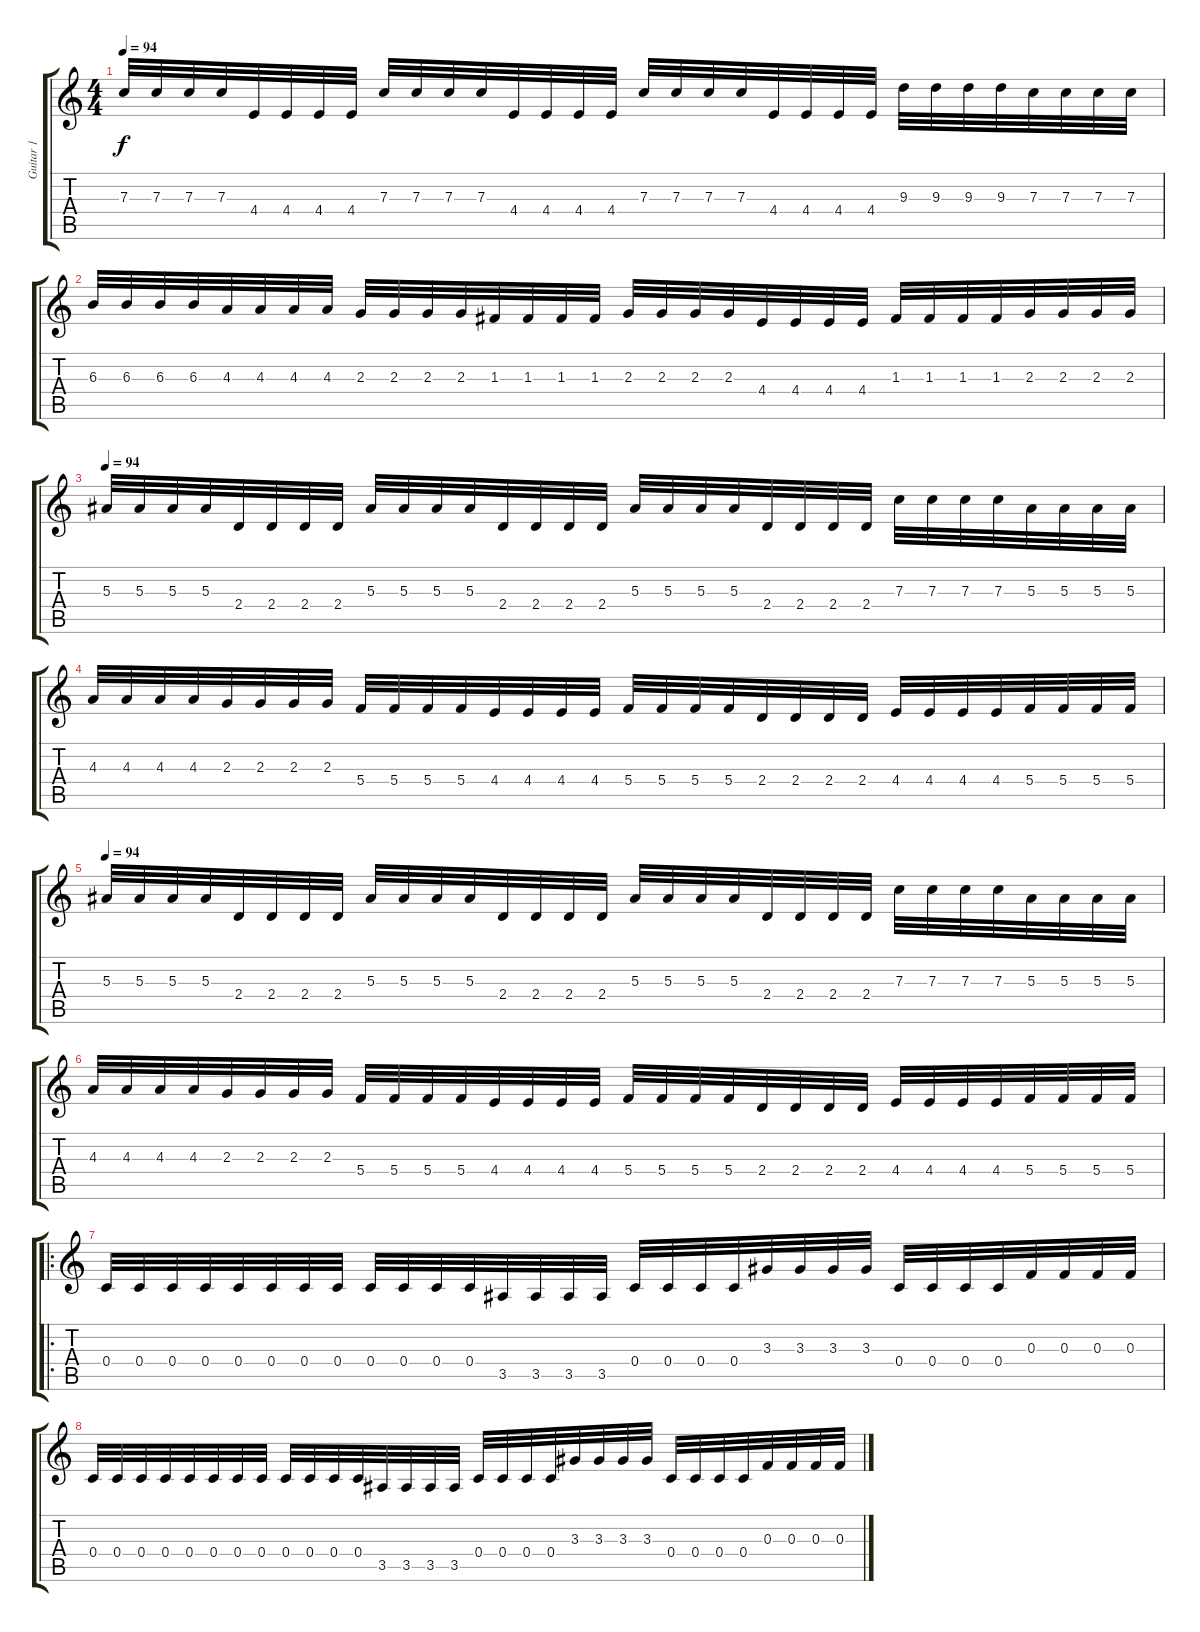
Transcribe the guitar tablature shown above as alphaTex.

\track ("Guitar 1" "Guitar 1") {instrument distortionguitar}
\staff {score tabs}
\tuning (D4 A3 F3 C3 G2 D2) {hide}
\ts (4 4)
\tempo 94
\clef g2
\ks c
7.3.32{dy f} 7.3.32 7.3.32 7.3.32 4.4.32 4.4.32 4.4.32 4.4.32 7.3.32 7.3.32 7.3.32 7.3.32 4.4.32 4.4.32 4.4.32 4.4.32 7.3.32 7.3.32 7.3.32 7.3.32 4.4.32 4.4.32 4.4.32 4.4.32 9.3.32 9.3.32 9.3.32 9.3.32 7.3.32 7.3.32 7.3.32 7.3.32 |
6.3.32 6.3.32 6.3.32 6.3.32 4.3.32 4.3.32 4.3.32 4.3.32 2.3.32 2.3.32 2.3.32 2.3.32 1.3.32 1.3.32 1.3.32 1.3.32 2.3.32 2.3.32 2.3.32 2.3.32 4.4.32 4.4.32 4.4.32 4.4.32 1.3.32 1.3.32 1.3.32 1.3.32 2.3.32 2.3.32 2.3.32 2.3.32 |
\tempo 94
5.3.32 5.3.32 5.3.32 5.3.32 2.4.32 2.4.32 2.4.32 2.4.32 5.3.32 5.3.32 5.3.32 5.3.32 2.4.32 2.4.32 2.4.32 2.4.32 5.3.32 5.3.32 5.3.32 5.3.32 2.4.32 2.4.32 2.4.32 2.4.32 7.3.32 7.3.32 7.3.32 7.3.32 5.3.32 5.3.32 5.3.32 5.3.32 |
4.3.32 4.3.32 4.3.32 4.3.32 2.3.32 2.3.32 2.3.32 2.3.32 5.4.32 5.4.32 5.4.32 5.4.32 4.4.32 4.4.32 4.4.32 4.4.32 5.4.32 5.4.32 5.4.32 5.4.32 2.4.32 2.4.32 2.4.32 2.4.32 4.4.32 4.4.32 4.4.32 4.4.32 5.4.32 5.4.32 5.4.32 5.4.32 |
\tempo 94
5.3.32 5.3.32 5.3.32 5.3.32 2.4.32 2.4.32 2.4.32 2.4.32 5.3.32 5.3.32 5.3.32 5.3.32 2.4.32 2.4.32 2.4.32 2.4.32 5.3.32 5.3.32 5.3.32 5.3.32 2.4.32 2.4.32 2.4.32 2.4.32 7.3.32 7.3.32 7.3.32 7.3.32 5.3.32 5.3.32 5.3.32 5.3.32 |
4.3.32 4.3.32 4.3.32 4.3.32 2.3.32 2.3.32 2.3.32 2.3.32 5.4.32 5.4.32 5.4.32 5.4.32 4.4.32 4.4.32 4.4.32 4.4.32 5.4.32 5.4.32 5.4.32 5.4.32 2.4.32 2.4.32 2.4.32 2.4.32 4.4.32 4.4.32 4.4.32 4.4.32 5.4.32 5.4.32 5.4.32 5.4.32 |
\ro
0.4.32 0.4.32 0.4.32 0.4.32 0.4.32 0.4.32 0.4.32 0.4.32 0.4.32 0.4.32 0.4.32 0.4.32 3.5.32 3.5.32 3.5.32 3.5.32 0.4.32 0.4.32 0.4.32 0.4.32 3.3.32 3.3.32 3.3.32 3.3.32 0.4.32 0.4.32 0.4.32 0.4.32 0.3.32 0.3.32 0.3.32 0.3.32 |
0.4.32 0.4.32 0.4.32 0.4.32 0.4.32 0.4.32 0.4.32 0.4.32 0.4.32 0.4.32 0.4.32 0.4.32 3.5.32 3.5.32 3.5.32 3.5.32 0.4.32 0.4.32 0.4.32 0.4.32 3.3.32 3.3.32 3.3.32 3.3.32 0.4.32 0.4.32 0.4.32 0.4.32 0.3.32 0.3.32 0.3.32 0.3.32
